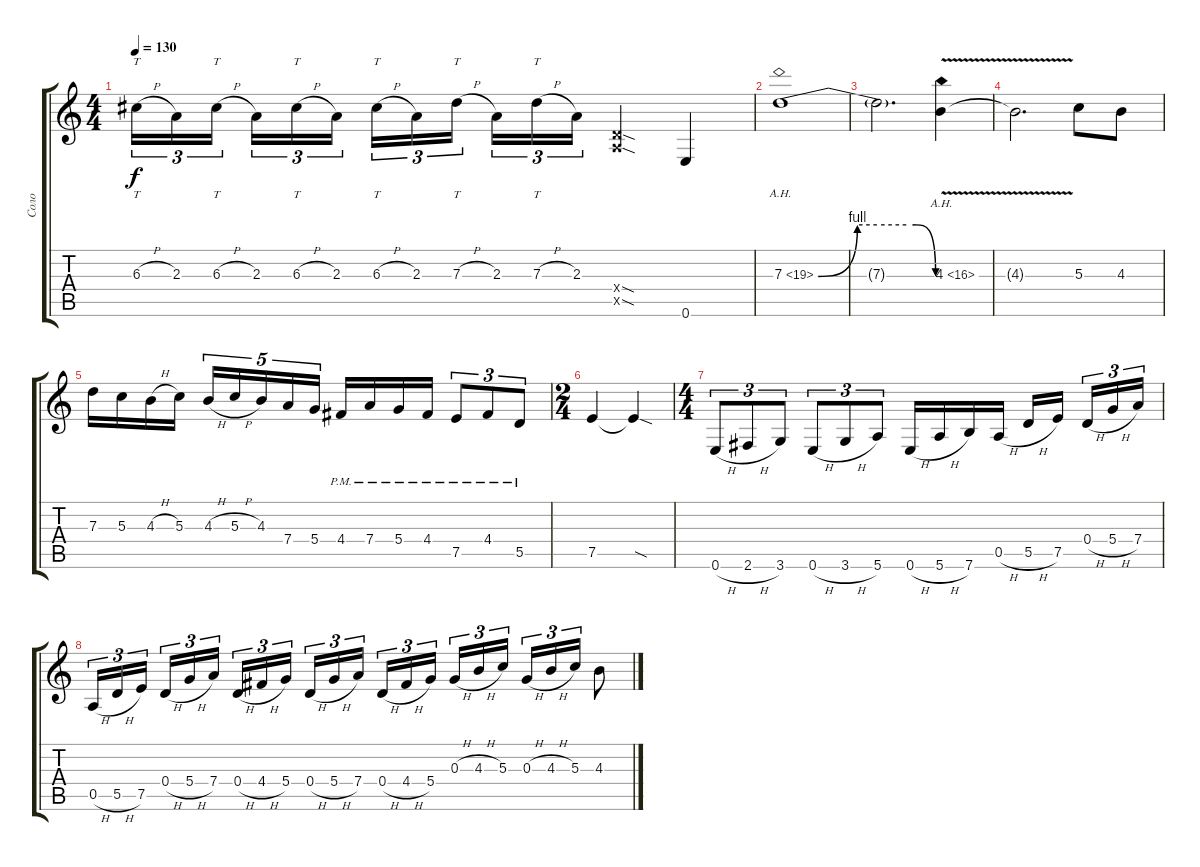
\track ("Соло" "Соло") {instrument distortionguitar}
\staff {score tabs}
\tuning (E4 B3 G3 D3 A2 E2) {hide}
\ts (4 4)
\tempo 130
\clef g2
\ks c
6.3{h}.16{tt tu (3 2) dy f} 2.3.16{tu (3 2)} 6.3{h}.16{tt tu (3 2) beam splitsecondary} 2.3.16{tu (3 2)} 6.3{h}.16{tt tu (3 2)} 2.3.16{tu (3 2)} 6.3{h}.16{tt tu (3 2)} 2.3.16{tu (3 2)} 7.3{h}.16{tt tu (3 2) beam splitsecondary} 2.3.16{tu (3 2)} 7.3{h}.16{tt tu (3 2)} 2.3.16{tu (3 2)} (0.4{sod x} 0.5{sod x}).4 0.6.4 |
7.3{be (custom 0 0 20 4 30 4 45 4 50 4 60 0) ah 12}.1 |
7.3{t}.2{d} 4.3{ah 12 v}.4 |
4.3{t}.2{d} 5.3.8 4.3.8 |
7.3.16 5.3.16 4.3{h}.16 5.3.16 4.3{h}.16{tu (5 4)} 5.3{h}.16{tu (5 4)} 4.3.16{tu (5 4)} 7.4.16{tu (5 4)} 5.4.16{tu (5 4)} 4.4{pm}.16 7.4{pm}.16 5.4{pm}.16 4.4{pm}.16 7.5{pm}.8{tu (3 2)} 4.4{pm}.8{tu (3 2)} 5.5{pm}.8{tu (3 2)} |
\ts (2 4)
7.5.4 7.5{sod t}.4 |
\ts (4 4)
0.6{h}.8{tu (3 2)} 2.6{h}.8{tu (3 2)} 3.6.8{tu (3 2)} 0.6{h}.8{tu (3 2)} 3.6{h}.8{tu (3 2)} 5.6.8{tu (3 2)} 0.6{h}.16 5.6{h}.16 7.6.16 0.5{h}.16 5.5{h}.16 7.5.16{beam splitsecondary} 0.4{h}.16{tu (3 2)} 5.4{h}.16{tu (3 2)} 7.4.16{tu (3 2)} |
0.5{h}.16{tu (3 2)} 5.5{h}.16{tu (3 2)} 7.5.16{tu (3 2) beam splitsecondary} 0.4{h}.16{tu (3 2)} 5.4{h}.16{tu (3 2)} 7.4.16{tu (3 2)} 0.4{h}.16{tu (3 2)} 4.4{h}.16{tu (3 2)} 5.4.16{tu (3 2) beam splitsecondary} 0.4{h}.16{tu (3 2)} 5.4{h}.16{tu (3 2)} 7.4.16{tu (3 2)} 0.4{h}.16{tu (3 2)} 4.4{h}.16{tu (3 2)} 5.4.16{tu (3 2) beam splitsecondary} 0.3{h}.16{tu (3 2)} 4.3{h}.16{tu (3 2)} 5.3.16{tu (3 2)} 0.3{h}.16{tu (3 2)} 4.3{h}.16{tu (3 2)} 5.3.16{tu (3 2)} 4.3.8
